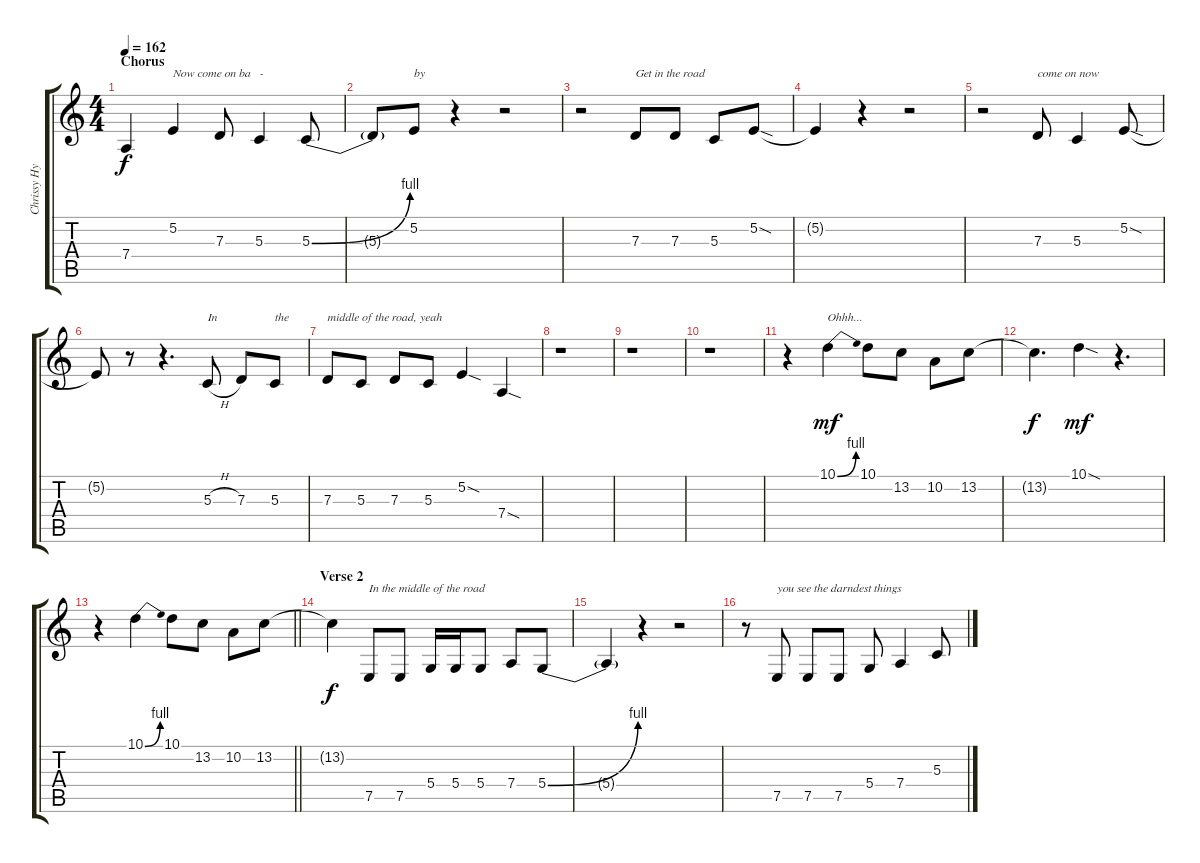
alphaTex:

\track ("Chrissy Hynde" "Chrissy Hy") {instrument flute}
\staff {score tabs}
\tuning (E4 B3 G3 D3 A2 E2) {hide}
\ts (4 4)
\section ("" "Chorus")
\tempo 162
\clef g2
\ks c
7.4{t}.4{dy f} 5.2.4{txt "Now come on ba   -"} 7.3.8 5.3.4 5.3{be (bend 0 0 60 4)}.8 |
5.3{t}.8 5.2.8{txt "by"} r.4 r.2 |
r.2 7.3.8{txt "Get in the road"} 7.3.8 5.3.8 5.2{sod}.8 |
5.2{t}.4 r.4 r.2 |
r.2 7.3.8{txt "come on now"} 5.3.4 5.2{sod}.8 |
5.2{t}.8 r.8 r.4{d} 5.3{h}.8{txt "In"} 7.3.8 5.3.8{txt "the"} |
7.3.8{txt "middle of the road, yeah"} 5.3.8 7.3.8 5.3.8 5.2{sod}.4 7.4{sod}.4 |
r.1 |
r.1 |
r.1 |
r.4 10.1{be (bend 0 0 60 4)}.4{txt "Ohhh..." dy mf volume 13} 10.1.8 13.2.8 10.2.8 13.2.8 |
13.2{t}.4{d dy f} 10.1{sod}.4{dy mf} r.4{d} |
\barLineRight lightlight
r.4 10.1{be (bend 0 0 60 4)}.4 10.1.8 13.2.8 10.2.8 13.2.8 |
\section ("" "Verse 2")
13.2{t}.4{dy f} 7.5.8{txt "In the middle of the road" volume 15} 7.5.8 5.4.16 5.4.16 5.4.8 7.4.8 5.4{be (bend 0 0 60 4)}.8 |
5.4{t}.4 r.4 r.2 |
r.8 7.5.8{txt "you see the darndest things"} 7.5.8 7.5.8 5.4.8 7.4.4 5.3.8
